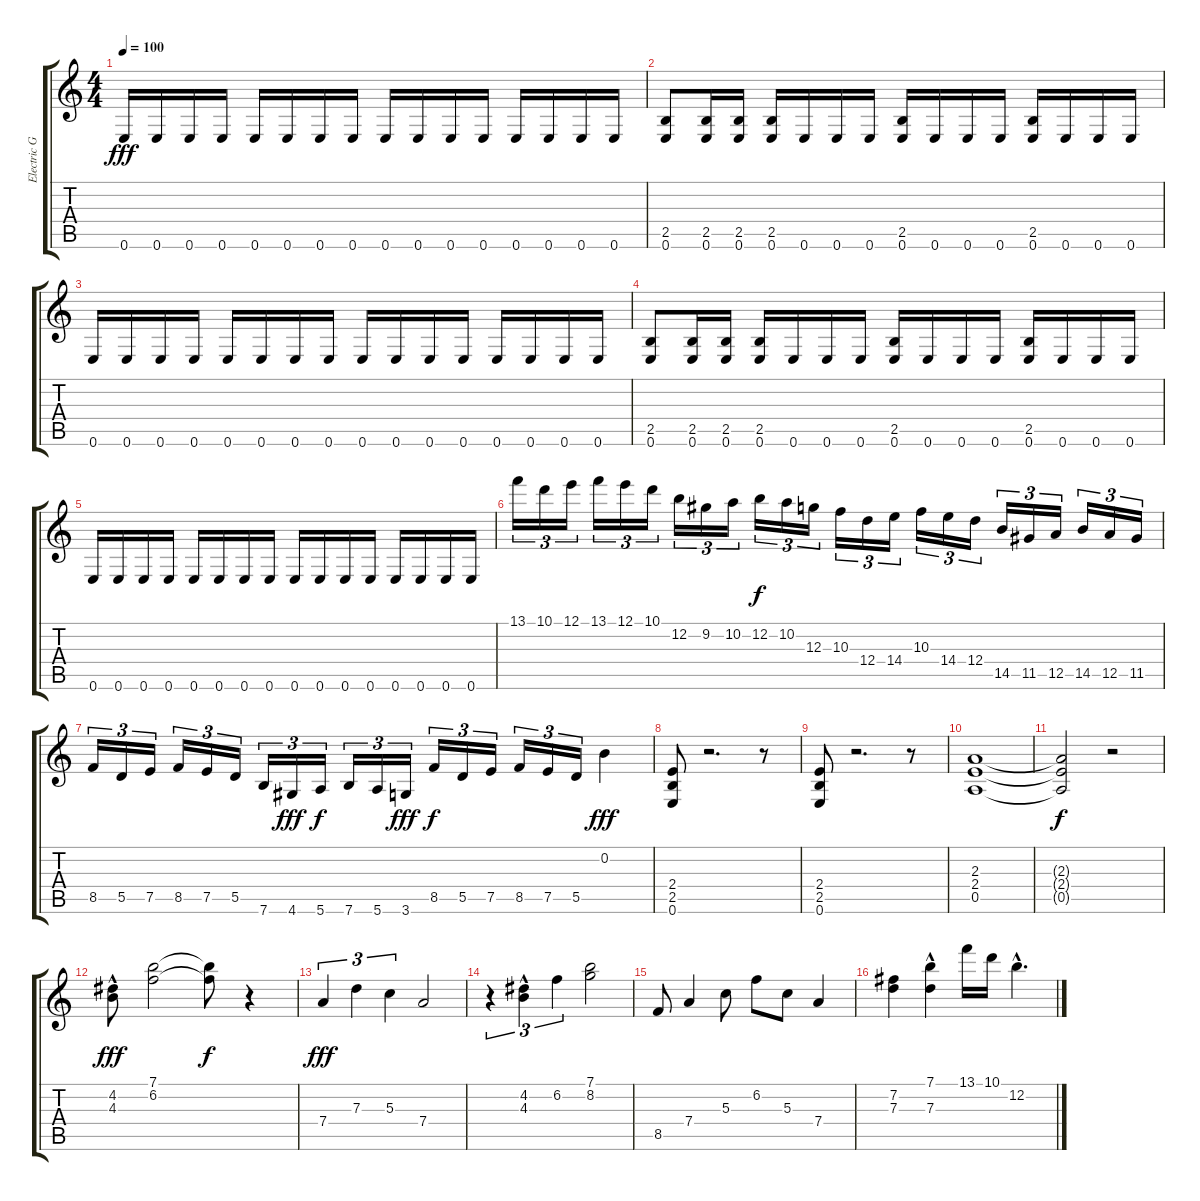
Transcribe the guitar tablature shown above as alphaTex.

\track ("Electric Guitar" "Electric G") {instrument distortionguitar}
\staff {score tabs}
\tuning (E4 B3 G3 D3 A2 E2) {hide}
\ts (4 4)
\tempo 100
\clef g2
\ks c
0.6.16{dy fff} 0.6.16 0.6.16 0.6.16 0.6.16 0.6.16 0.6.16 0.6.16 0.6.16 0.6.16 0.6.16 0.6.16 0.6.16 0.6.16 0.6.16 0.6.16 |
(2.5 0.6).8 (2.5 0.6).16 (2.5 0.6).16 (2.5 0.6).16 0.6.16 0.6.16 0.6.16 (2.5 0.6).16 0.6.16 0.6.16 0.6.16 (2.5 0.6).16 0.6.16 0.6.16 0.6.16 |
0.6.16 0.6.16 0.6.16 0.6.16 0.6.16 0.6.16 0.6.16 0.6.16 0.6.16 0.6.16 0.6.16 0.6.16 0.6.16 0.6.16 0.6.16 0.6.16 |
(2.5 0.6).8 (2.5 0.6).16 (2.5 0.6).16 (2.5 0.6).16 0.6.16 0.6.16 0.6.16 (2.5 0.6).16 0.6.16 0.6.16 0.6.16 (2.5 0.6).16 0.6.16 0.6.16 0.6.16 |
0.6.16 0.6.16 0.6.16 0.6.16 0.6.16 0.6.16 0.6.16 0.6.16 0.6.16 0.6.16 0.6.16 0.6.16 0.6.16 0.6.16 0.6.16 0.6.16 |
13.1.16{tu (3 2)} 10.1.16{tu (3 2)} 12.1.16{tu (3 2)} 13.1.16{tu (3 2)} 12.1.16{tu (3 2)} 10.1.16{tu (3 2)} 12.2.16{tu (3 2)} 9.2.16{tu (3 2)} 10.2.16{tu (3 2)} 12.2.16{tu (3 2) dy f} 10.2.16{tu (3 2)} 12.3.16{tu (3 2)} 10.3.16{tu (3 2)} 12.4.16{tu (3 2)} 14.4.16{tu (3 2)} 10.3.16{tu (3 2)} 14.4.16{tu (3 2)} 12.4.16{tu (3 2)} 14.5.16{tu (3 2)} 11.5.16{tu (3 2)} 12.5.16{tu (3 2)} 14.5.16{tu (3 2)} 12.5.16{tu (3 2)} 11.5.16{tu (3 2)} |
8.5.16{tu (3 2)} 5.5.16{tu (3 2)} 7.5.16{tu (3 2)} 8.5.16{tu (3 2)} 7.5.16{tu (3 2)} 5.5.16{tu (3 2)} 7.6.16{tu (3 2)} 4.6.16{tu (3 2) dy fff} 5.6.16{tu (3 2) dy f} 7.6.16{tu (3 2)} 5.6.16{tu (3 2)} 3.6.16{tu (3 2) dy fff} 8.5.16{tu (3 2) dy f} 5.5.16{tu (3 2)} 7.5.16{tu (3 2)} 8.5.16{tu (3 2)} 7.5.16{tu (3 2)} 5.5.16{tu (3 2)} 0.2.4{dy fff} |
(2.4 2.5 0.6).8 r.2{d} r.8 |
(2.4 2.5 0.6).8 r.2{d} r.8 |
(2.3 2.4 0.5).1 |
(2.3{t} 2.4{t} 0.5{t}).2{dy f} r.2 |
(4.2{hac} 4.3).8{dy fff} (7.1 6.2).2 (7.1{t} 6.2{t}).8{dy f} r.4 |
7.4.4{tu (3 2) dy fff} 7.3.4{tu (3 2)} 5.3.4{tu (3 2)} 7.4.2 |
r.4{tu (3 2)} (4.2{hac} 4.3{hac}).4{tu (3 2)} 6.2.4{tu (3 2)} (7.1 8.2).2 |
8.5.8 7.4.4 5.3.8 6.2.8 5.3.8 7.4.4 |
(7.2 7.3).4 (7.1 7.3{hac}).4 13.1.16 10.1.16 12.2{hac}.4{d}
